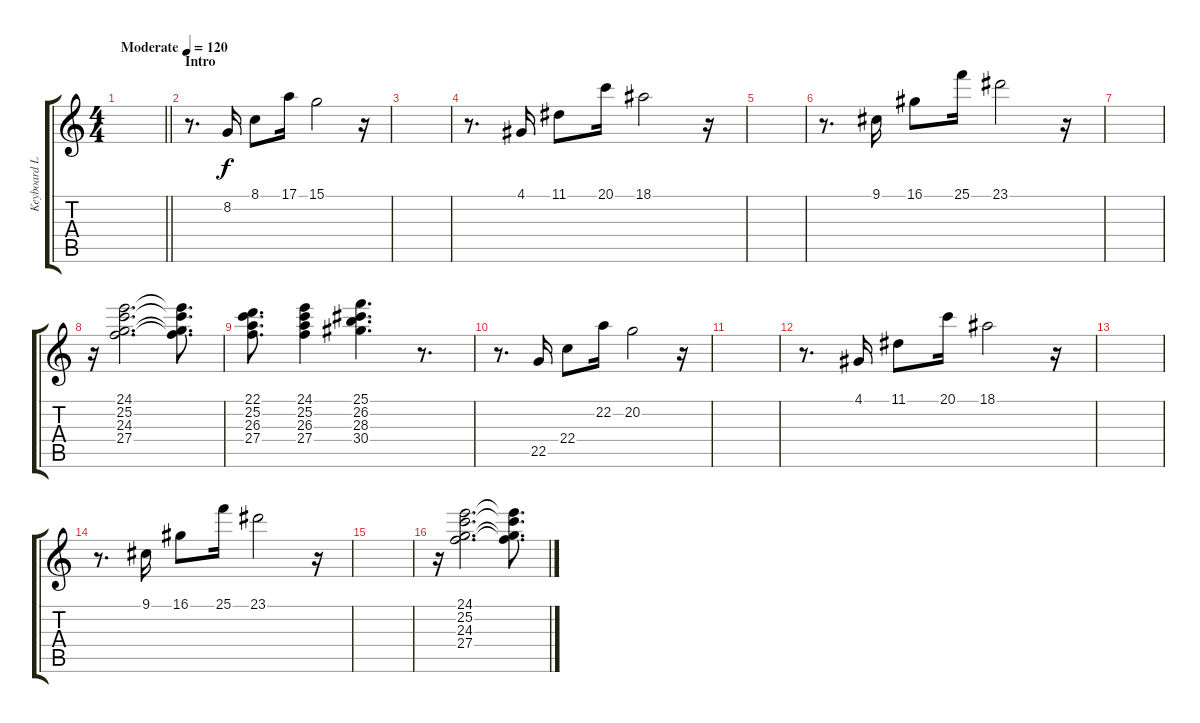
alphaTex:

\track ("Keyboard Lead" "Keyboard L") {instrument lead2sawtooth}
\staff {score tabs}
\tuning (E4 B3 G3 D3 A2 E2) {hide}
\ts (4 4)
\tempo (120 "Moderate")
\clef g2
\barLineRight lightlight
\ks c
|
\section ("" "Intro")
r.8{d instrument stringensemble1} 8.2.16 8.1.8 17.1.16 15.1.2 r.16 |
|
r.8{d} 4.1.16 11.1.8 20.1.16 18.1.2 r.16 |
|
r.8{d} 9.1.16 16.1.8 25.1.16 23.1.2 r.16 |
|
r.16 (24.1 25.2 24.3 27.4).2{d} (24.1{t} 25.2{t} 24.3{t} 27.4{t}).8{d} |
(22.1 25.2 26.3 27.4).8{d} (24.1 25.2 26.3 27.4).4 (25.1 26.2 28.3 30.4).4{d} r.8{d} |
r.8{d} 22.5.16 22.4.8 22.2.16 20.2.2 r.16 |
|
r.8{d} 4.1.16 11.1.8 20.1.16 18.1.2 r.16 |
|
r.8{d} 9.1.16 16.1.8 25.1.16 23.1.2 r.16 |
|
r.16 (24.1 25.2 24.3 27.4).2{d} (24.1{t} 25.2{t} 24.3{t} 27.4{t}).8{d}
